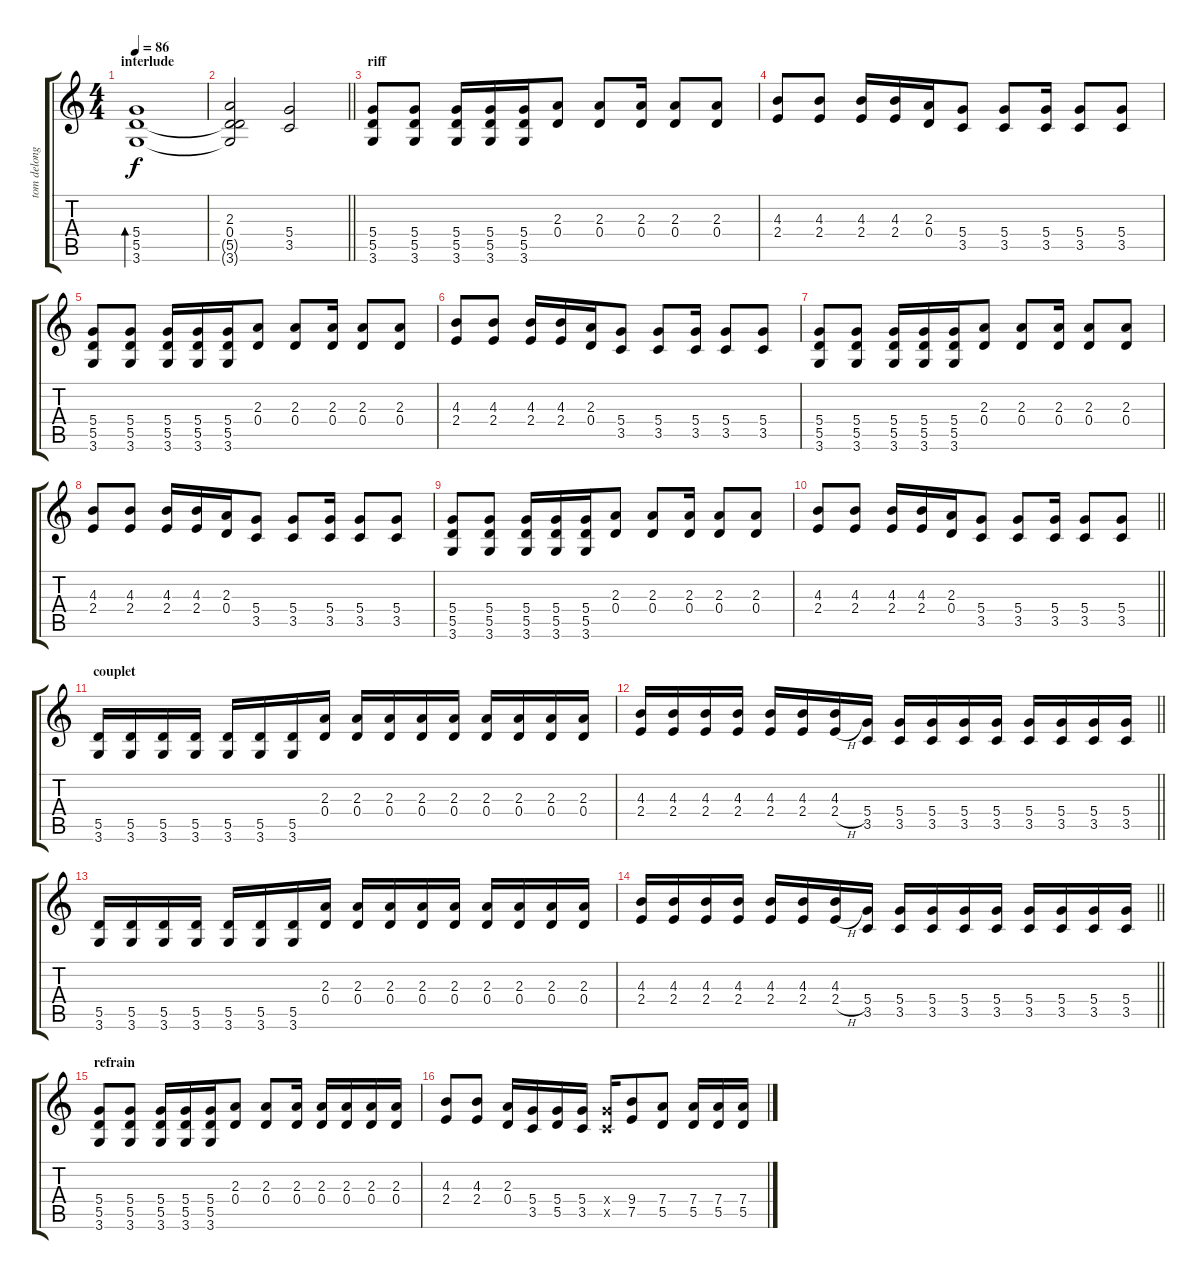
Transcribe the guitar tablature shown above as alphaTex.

\track ("tom delong guitare 2" "tom delong") {instrument overdrivenguitar}
\staff {score tabs}
\tuning (E4 B3 G3 D3 A2 E2) {hide}
\ts (4 4)
\section ("" "interlude")
\tempo 86
\clef g2
\ks c
(5.4 5.5 3.6).1{bd 240 dy f} |
\barLineRight lightlight
(2.3 0.4 5.5{t} 3.6{t}).2 (5.4 3.5).2 |
\section ("" "riff")
(5.4 5.5 3.6).8{instrument overdrivenguitar} (5.4 5.5 3.6).8 (5.4 5.5 3.6).16 (5.4 5.5 3.6).16 (5.4 5.5 3.6).16 (2.3 0.4).8 (2.3 0.4).8 (2.3 0.4).16 (2.3 0.4).8 (2.3 0.4).8 |
(4.3 2.4).8 (4.3 2.4).8 (4.3 2.4).16 (4.3 2.4).16 (2.3 0.4).16 (5.4 3.5).8 (5.4 3.5).8 (5.4 3.5).16 (5.4 3.5).8 (5.4 3.5).8 |
(5.4 5.5 3.6).8{instrument overdrivenguitar} (5.4 5.5 3.6).8 (5.4 5.5 3.6).16 (5.4 5.5 3.6).16 (5.4 5.5 3.6).16 (2.3 0.4).8 (2.3 0.4).8 (2.3 0.4).16 (2.3 0.4).8 (2.3 0.4).8 |
(4.3 2.4).8 (4.3 2.4).8 (4.3 2.4).16 (4.3 2.4).16 (2.3 0.4).16 (5.4 3.5).8 (5.4 3.5).8 (5.4 3.5).16 (5.4 3.5).8 (5.4 3.5).8 |
(5.4 5.5 3.6).8{instrument overdrivenguitar} (5.4 5.5 3.6).8 (5.4 5.5 3.6).16 (5.4 5.5 3.6).16 (5.4 5.5 3.6).16 (2.3 0.4).8 (2.3 0.4).8 (2.3 0.4).16 (2.3 0.4).8 (2.3 0.4).8 |
(4.3 2.4).8 (4.3 2.4).8 (4.3 2.4).16 (4.3 2.4).16 (2.3 0.4).16 (5.4 3.5).8 (5.4 3.5).8 (5.4 3.5).16 (5.4 3.5).8 (5.4 3.5).8 |
(5.4 5.5 3.6).8{instrument overdrivenguitar} (5.4 5.5 3.6).8 (5.4 5.5 3.6).16 (5.4 5.5 3.6).16 (5.4 5.5 3.6).16 (2.3 0.4).8 (2.3 0.4).8 (2.3 0.4).16 (2.3 0.4).8 (2.3 0.4).8 |
\barLineRight lightlight
(4.3 2.4).8 (4.3 2.4).8 (4.3 2.4).16 (4.3 2.4).16 (2.3 0.4).16 (5.4 3.5).8 (5.4 3.5).8 (5.4 3.5).16 (5.4 3.5).8 (5.4 3.5).8 |
\section ("" "couplet")
(5.5 3.6).16{volume 11 instrument electricguitarjazz} (5.5 3.6).16 (5.5 3.6).16 (5.5 3.6).16 (5.5 3.6).16 (5.5 3.6).16 (5.5 3.6).16 (2.3 0.4).16 (2.3 0.4).16 (2.3 0.4).16 (2.3 0.4).16 (2.3 0.4).16 (2.3 0.4).16 (2.3 0.4).16 (2.3 0.4).16 (2.3 0.4).16 |
\barLineRight lightlight
(4.3 2.4).16 (4.3 2.4).16 (4.3 2.4).16 (4.3 2.4).16 (4.3 2.4).16 (4.3 2.4).16 (4.3 2.4{h}).16 (5.4 3.5).16 (5.4 3.5).16 (5.4 3.5).16 (5.4 3.5).16 (5.4 3.5).16 (5.4 3.5).16 (5.4 3.5).16 (5.4 3.5).16 (5.4 3.5).16 |
(5.5 3.6).16 (5.5 3.6).16 (5.5 3.6).16 (5.5 3.6).16 (5.5 3.6).16 (5.5 3.6).16 (5.5 3.6).16 (2.3 0.4).16 (2.3 0.4).16 (2.3 0.4).16 (2.3 0.4).16 (2.3 0.4).16 (2.3 0.4).16 (2.3 0.4).16 (2.3 0.4).16 (2.3 0.4).16 |
\barLineRight lightlight
(4.3 2.4).16 (4.3 2.4).16 (4.3 2.4).16 (4.3 2.4).16 (4.3 2.4).16 (4.3 2.4).16 (4.3 2.4{h}).16 (5.4 3.5).16 (5.4 3.5).16 (5.4 3.5).16 (5.4 3.5).16 (5.4 3.5).16 (5.4 3.5).16 (5.4 3.5).16 (5.4 3.5).16 (5.4 3.5).16 |
\section ("" "refrain")
(5.4 5.5 3.6).8{instrument overdrivenguitar} (5.4 5.5 3.6).8 (5.4 5.5 3.6).16 (5.4 5.5 3.6).16 (5.4 5.5 3.6).16 (2.3 0.4).8 (2.3 0.4).8 (2.3 0.4).16 (2.3 0.4).16 (2.3 0.4).16 (2.3 0.4).16 (2.3 0.4).16 |
(4.3 2.4).8 (4.3 2.4).8 (2.3 0.4).16 (5.4 3.5).16 (5.4 5.5).16 (5.4 3.5).16 (5.4{x} 3.5{x}).16 (9.4 7.5).8 (7.4 5.5).8 (7.4 5.5).16 (7.4 5.5).16 (7.4 5.5).16
